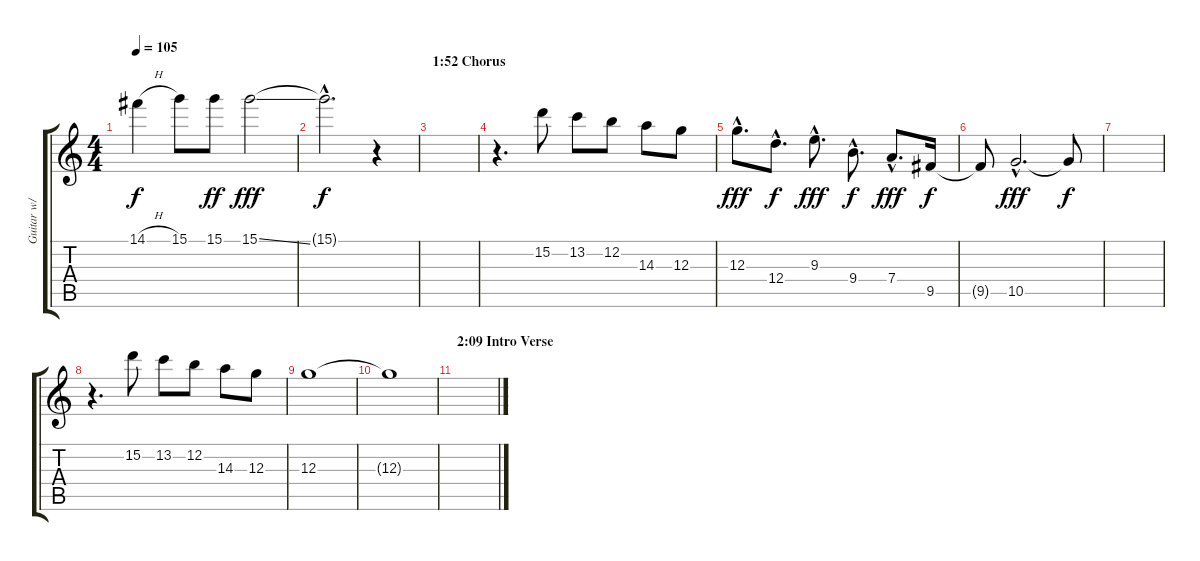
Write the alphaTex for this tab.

\track ("Guitar w/ effect" "Guitar w/ ") {instrument fretlessbass}
\staff {score tabs}
\tuning (E4 B3 G3 D3 A2 E2) {hide}
\ts (4 4)
\tempo 105
\clef g2
\ks c
14.1{h}.4{dy f} 15.1.8 15.1.8{dy ff} 15.1{ss}.2{dy fff} |
15.1{hac t}.2{d dy f} r.4 |
\section ("" "1:52 Chorus")
|
r.4{d volume 9} 15.2.8 13.2.8 12.2.8 14.3.8 12.3.8 |
12.3{hac}.8{d dy fff volume 14} 12.4{hac}.8{d dy f} 9.3{hac}.8{d dy fff} 9.4{hac}.8{d dy f} 7.4{hac}.8{d dy fff} 9.5.16{dy f} |
9.5{t}.8 10.5{hac}.2{d dy fff} 10.5{t}.8{dy f} |
|
r.4{d volume 9} 15.2.8 13.2.8 12.2.8 14.3.8 12.3.8 |
12.3.1 |
12.3{t}.1{volume 11} |
\section ("" "2:09 Intro Verse")
